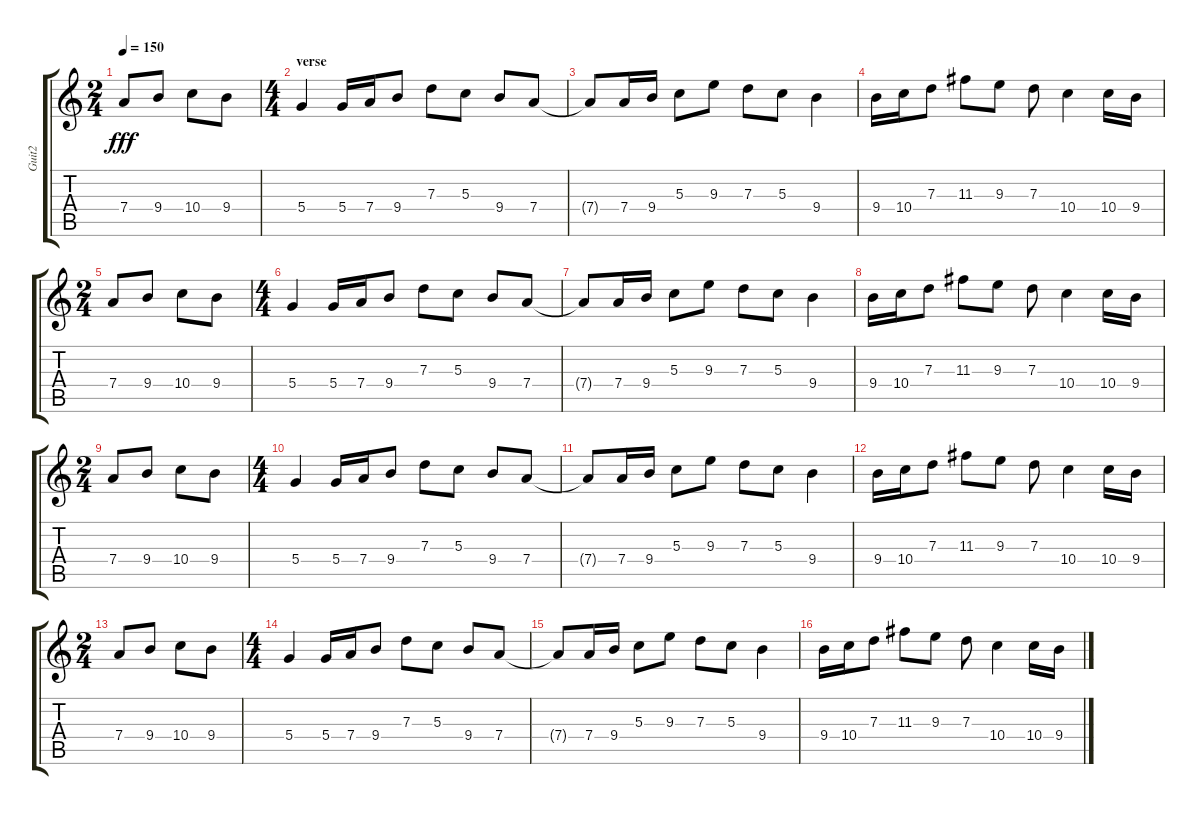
\track ("Guit2" "Guit2") {instrument overdrivenguitar}
\staff {score tabs}
\tuning (E4 B3 G3 D3 A2 E2) {hide}
\ts (2 4)
\tempo 150
\clef g2
\ks c
7.4.8{dy fff} 9.4.8 10.4.8 9.4.8 |
\ts (4 4)
\section ("" "verse")
5.4.4 5.4.16 7.4.16 9.4.8 7.3.8 5.3.8 9.4.8 7.4.8 |
7.4{t}.8 7.4.16 9.4.16 5.3.8 9.3.8 7.3.8 5.3.8 9.4.4 |
9.4.16 10.4.16 7.3.8 11.3.8 9.3.8 7.3.8 10.4.4 10.4.16 9.4.16 |
\ts (2 4)
7.4.8 9.4.8 10.4.8 9.4.8 |
\ts (4 4)
5.4.4 5.4.16 7.4.16 9.4.8 7.3.8 5.3.8 9.4.8 7.4.8 |
7.4{t}.8 7.4.16 9.4.16 5.3.8 9.3.8 7.3.8 5.3.8 9.4.4 |
9.4.16 10.4.16 7.3.8 11.3.8 9.3.8 7.3.8 10.4.4 10.4.16 9.4.16 |
\ts (2 4)
7.4.8 9.4.8 10.4.8 9.4.8 |
\ts (4 4)
5.4.4 5.4.16 7.4.16 9.4.8 7.3.8 5.3.8 9.4.8 7.4.8 |
7.4{t}.8 7.4.16 9.4.16 5.3.8 9.3.8 7.3.8 5.3.8 9.4.4 |
9.4.16 10.4.16 7.3.8 11.3.8 9.3.8 7.3.8 10.4.4 10.4.16 9.4.16 |
\ts (2 4)
7.4.8 9.4.8 10.4.8 9.4.8 |
\ts (4 4)
5.4.4 5.4.16 7.4.16 9.4.8 7.3.8 5.3.8 9.4.8 7.4.8 |
7.4{t}.8 7.4.16 9.4.16 5.3.8 9.3.8 7.3.8 5.3.8 9.4.4 |
9.4.16 10.4.16 7.3.8 11.3.8 9.3.8 7.3.8 10.4.4 10.4.16 9.4.16
